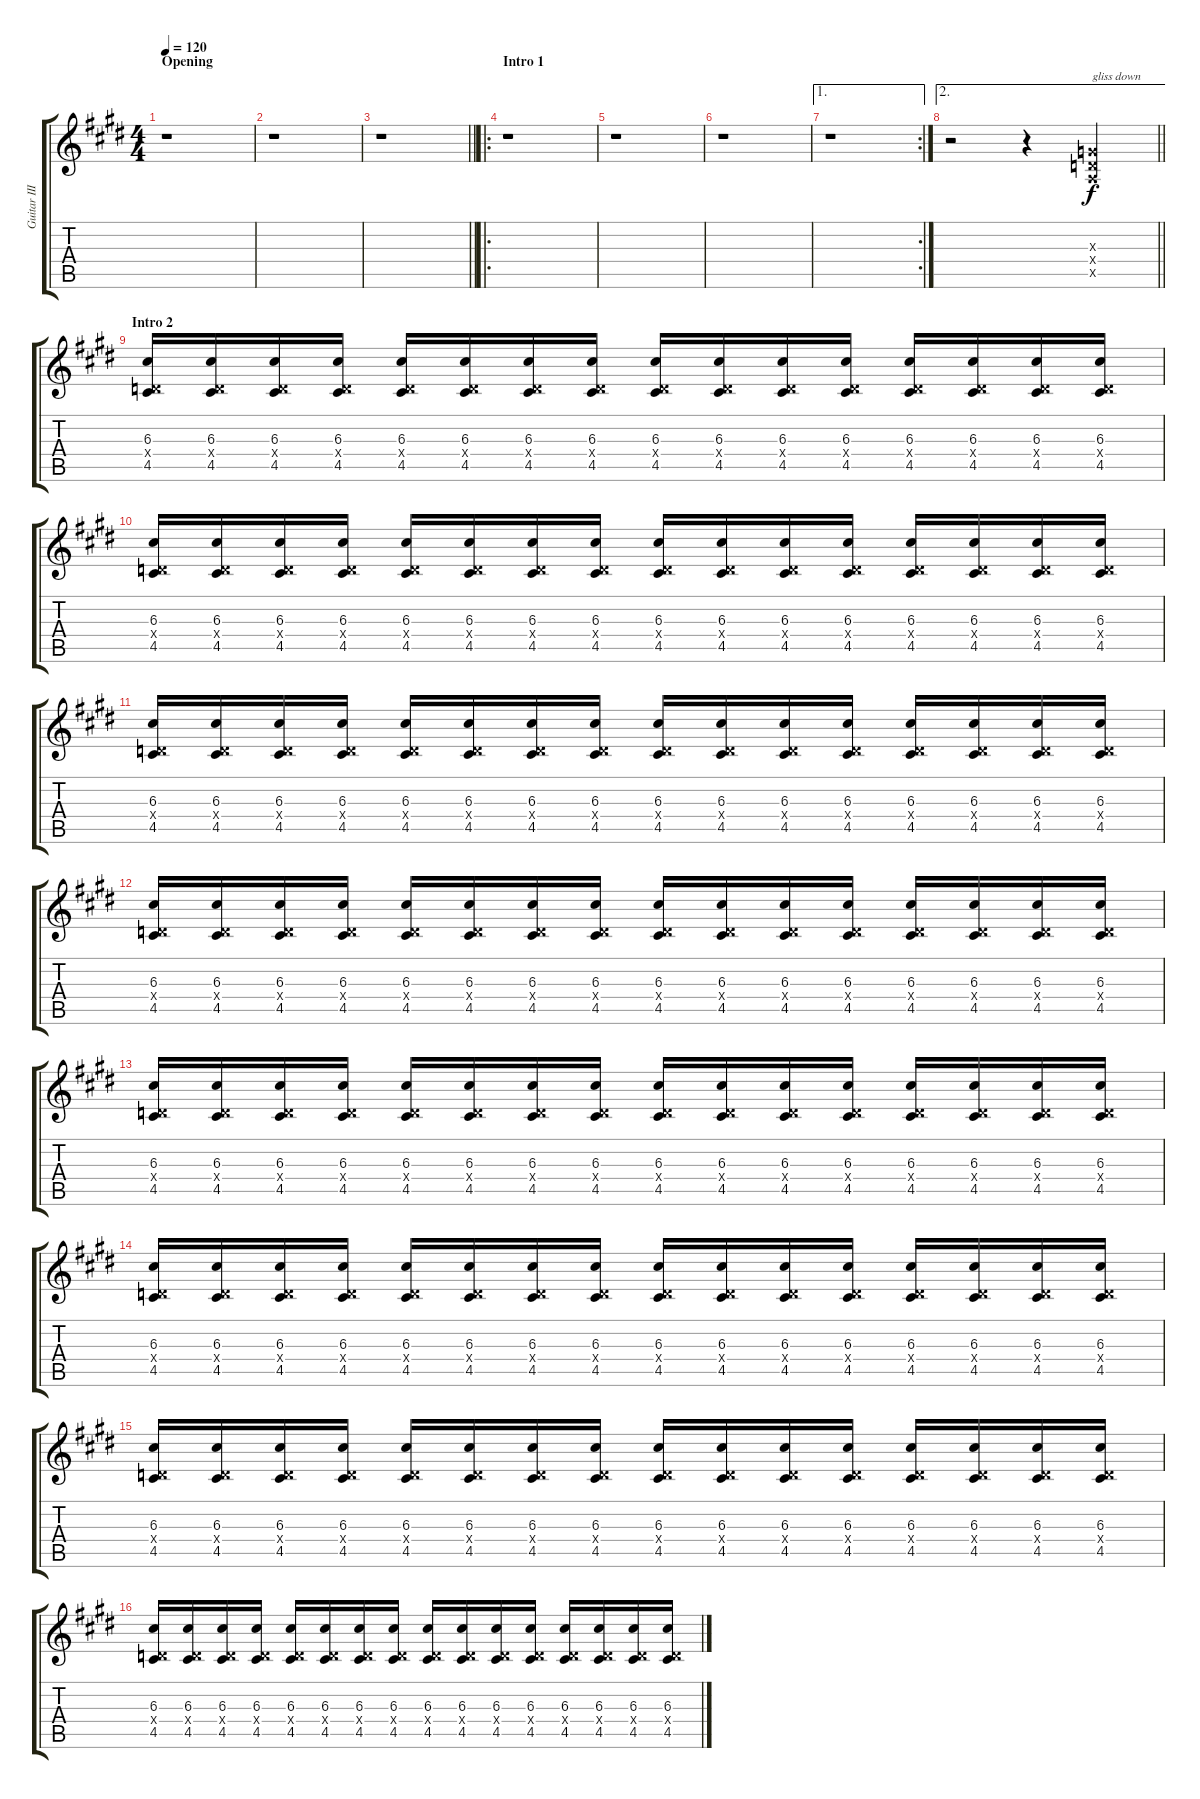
\track ("Guitar III (Inoran)" "Guitar III") {instrument distortionguitar}
\staff {score tabs}
\tuning (E4 B3 G3 D3 A2 E2) {hide}
\ts (4 4)
\section ("" "Opening")
\tempo 120
\clef g2
\ks e
r.1{dy f instrument distortionguitar} |
r.1 |
\barLineRight lightlight
r.1 |
\ro
\section ("" "Intro 1")
r.1 |
r.1 |
r.1 |
\ae 1
\rc 2
r.1 |
\ae 2
\barLineRight lightlight
r.2 r.4 (0.3{x} 0.4{x} 0.5{x}).4{txt "gliss down"} |
\section ("" "Intro 2")
(6.3 0.4{x} 4.5).16 (6.3 0.4{x} 4.5).16 (6.3 0.4{x} 4.5).16 (6.3 0.4{x} 4.5).16 (6.3 0.4{x} 4.5).16 (6.3 0.4{x} 4.5).16 (6.3 0.4{x} 4.5).16 (6.3 0.4{x} 4.5).16 (6.3 0.4{x} 4.5).16 (6.3 0.4{x} 4.5).16 (6.3 0.4{x} 4.5).16 (6.3 0.4{x} 4.5).16 (6.3 0.4{x} 4.5).16 (6.3 0.4{x} 4.5).16 (6.3 0.4{x} 4.5).16 (6.3 0.4{x} 4.5).16 |
(6.3 0.4{x} 4.5).16 (6.3 0.4{x} 4.5).16 (6.3 0.4{x} 4.5).16 (6.3 0.4{x} 4.5).16 (6.3 0.4{x} 4.5).16 (6.3 0.4{x} 4.5).16 (6.3 0.4{x} 4.5).16 (6.3 0.4{x} 4.5).16 (6.3 0.4{x} 4.5).16 (6.3 0.4{x} 4.5).16 (6.3 0.4{x} 4.5).16 (6.3 0.4{x} 4.5).16 (6.3 0.4{x} 4.5).16 (6.3 0.4{x} 4.5).16 (6.3 0.4{x} 4.5).16 (6.3 0.4{x} 4.5).16 |
(6.3 0.4{x} 4.5).16 (6.3 0.4{x} 4.5).16 (6.3 0.4{x} 4.5).16 (6.3 0.4{x} 4.5).16 (6.3 0.4{x} 4.5).16 (6.3 0.4{x} 4.5).16 (6.3 0.4{x} 4.5).16 (6.3 0.4{x} 4.5).16 (6.3 0.4{x} 4.5).16 (6.3 0.4{x} 4.5).16 (6.3 0.4{x} 4.5).16 (6.3 0.4{x} 4.5).16 (6.3 0.4{x} 4.5).16 (6.3 0.4{x} 4.5).16 (6.3 0.4{x} 4.5).16 (6.3 0.4{x} 4.5).16 |
(6.3 0.4{x} 4.5).16 (6.3 0.4{x} 4.5).16 (6.3 0.4{x} 4.5).16 (6.3 0.4{x} 4.5).16 (6.3 0.4{x} 4.5).16 (6.3 0.4{x} 4.5).16 (6.3 0.4{x} 4.5).16 (6.3 0.4{x} 4.5).16 (6.3 0.4{x} 4.5).16 (6.3 0.4{x} 4.5).16 (6.3 0.4{x} 4.5).16 (6.3 0.4{x} 4.5).16 (6.3 0.4{x} 4.5).16 (6.3 0.4{x} 4.5).16 (6.3 0.4{x} 4.5).16 (6.3 0.4{x} 4.5).16 |
(6.3 0.4{x} 4.5).16 (6.3 0.4{x} 4.5).16 (6.3 0.4{x} 4.5).16 (6.3 0.4{x} 4.5).16 (6.3 0.4{x} 4.5).16 (6.3 0.4{x} 4.5).16 (6.3 0.4{x} 4.5).16 (6.3 0.4{x} 4.5).16 (6.3 0.4{x} 4.5).16 (6.3 0.4{x} 4.5).16 (6.3 0.4{x} 4.5).16 (6.3 0.4{x} 4.5).16 (6.3 0.4{x} 4.5).16 (6.3 0.4{x} 4.5).16 (6.3 0.4{x} 4.5).16 (6.3 0.4{x} 4.5).16 |
(6.3 0.4{x} 4.5).16 (6.3 0.4{x} 4.5).16 (6.3 0.4{x} 4.5).16 (6.3 0.4{x} 4.5).16 (6.3 0.4{x} 4.5).16 (6.3 0.4{x} 4.5).16 (6.3 0.4{x} 4.5).16 (6.3 0.4{x} 4.5).16 (6.3 0.4{x} 4.5).16 (6.3 0.4{x} 4.5).16 (6.3 0.4{x} 4.5).16 (6.3 0.4{x} 4.5).16 (6.3 0.4{x} 4.5).16 (6.3 0.4{x} 4.5).16 (6.3 0.4{x} 4.5).16 (6.3 0.4{x} 4.5).16 |
(6.3 0.4{x} 4.5).16 (6.3 0.4{x} 4.5).16 (6.3 0.4{x} 4.5).16 (6.3 0.4{x} 4.5).16 (6.3 0.4{x} 4.5).16 (6.3 0.4{x} 4.5).16 (6.3 0.4{x} 4.5).16 (6.3 0.4{x} 4.5).16 (6.3 0.4{x} 4.5).16 (6.3 0.4{x} 4.5).16 (6.3 0.4{x} 4.5).16 (6.3 0.4{x} 4.5).16 (6.3 0.4{x} 4.5).16 (6.3 0.4{x} 4.5).16 (6.3 0.4{x} 4.5).16 (6.3 0.4{x} 4.5).16 |
(6.3 0.4{x} 4.5).16 (6.3 0.4{x} 4.5).16 (6.3 0.4{x} 4.5).16 (6.3 0.4{x} 4.5).16 (6.3 0.4{x} 4.5).16 (6.3 0.4{x} 4.5).16 (6.3 0.4{x} 4.5).16 (6.3 0.4{x} 4.5).16 (6.3 0.4{x} 4.5).16 (6.3 0.4{x} 4.5).16 (6.3 0.4{x} 4.5).16 (6.3 0.4{x} 4.5).16 (6.3 0.4{x} 4.5).16 (6.3 0.4{x} 4.5).16 (6.3 0.4{x} 4.5).16 (6.3 0.4{x} 4.5).16
